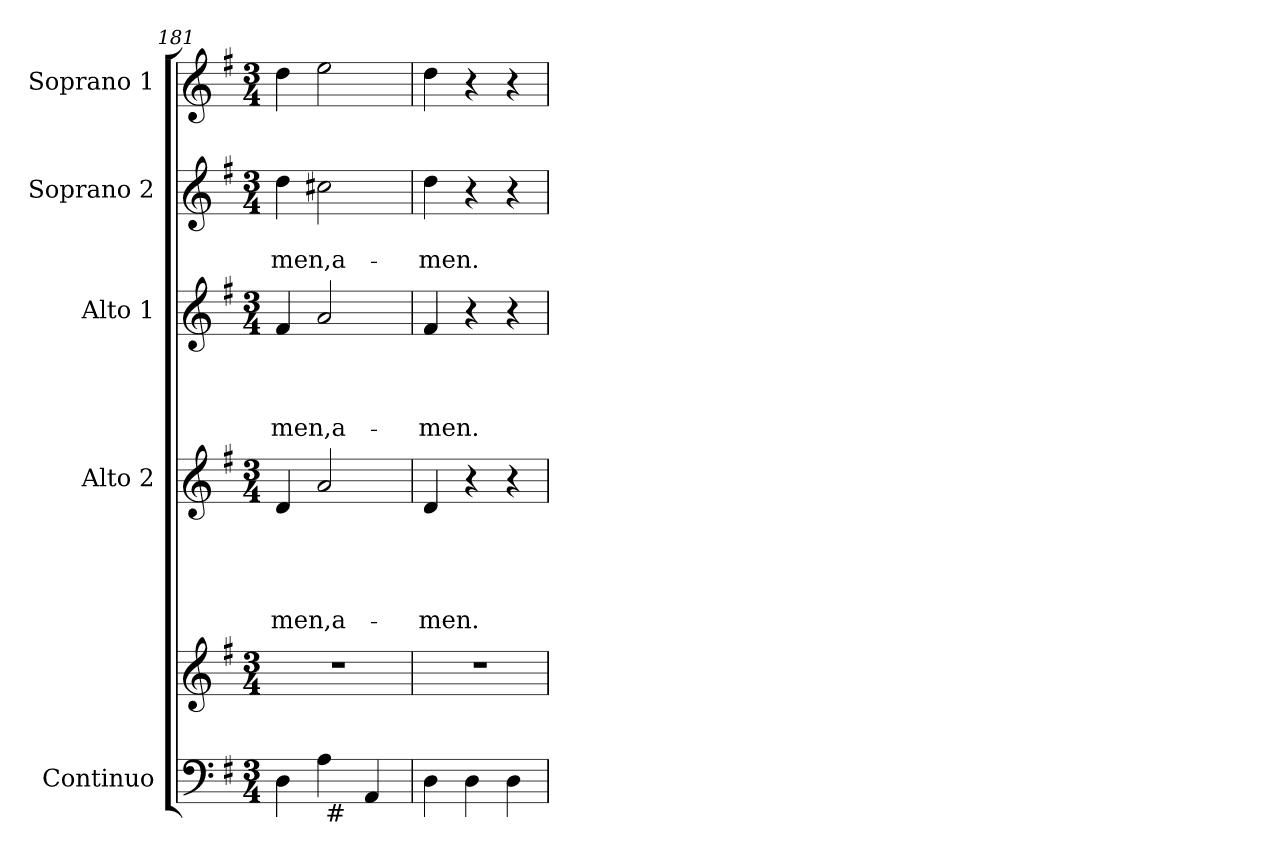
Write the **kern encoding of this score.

**kern	**kern	**kern	**text	**text	**text	**text	**text	**kern	**text	**text	**text	**text	**kern	**text	**text	**kern
*part5	*part5	*part4	*part4	*part4	*part4	*part4	*part4	*part3	*part3	*part3	*part3	*part3	*part2	*part2	*part2	*part1
*staff6	*staff5	*staff4	*staff4	*staff4	*staff4	*staff4	*staff4	*staff3	*staff3	*staff3	*staff3	*staff3	*staff2	*staff2	*staff2	*staff1
*I"Continuo	*	*I"Alto 2	*	*	*	*	*	*I"Alto 1	*	*	*	*	*I"Soprano 2	*	*	*I"Soprano 1
*	*	*I'A. 2	*	*	*	*	*	*I'A. 1	*	*	*	*	*I'S. 2	*	*	*I'S. 1
*clefF4	*clefG2	*clefG2	*	*	*	*	*	*clefG2	*	*	*	*	*clefG2	*	*	*clefG2
*k[f#]	*k[f#]	*k[f#]	*	*	*	*	*	*k[f#]	*	*	*	*	*k[f#]	*	*	*k[f#]
*G:	*G:	*G:	*	*	*	*	*	*G:	*	*	*	*	*G:	*	*	*G:
*M3/4	*M3/4	*M3/4	*	*	*	*	*	*M3/4	*	*	*	*	*M3/4	*	*	*M3/4
=181	=181	=181	=181	=181	=181	=181	=181	=181	=181	=181	=181	=181	=181	=181	=181	=181
!	!LO:N:vis=1	!	!	!	!	!	!LO:LY:b	!	!	!	!	!LO:LY:b	!	!	!LO:LY:b	!
*^	*	*	*	*	*	*	*	*	*	*	*	*	*	*	*	*
4D\	4ryy	2.r	4d/	.	.	.	.	-men,a-	4f#/	.	.	.	-men,a-	4dd\	.	-men,a-	4dd\
4A\	64ryy	.	2a/	.	.	.	.	.	2a/	.	.	.	.	2cc#X\	.	.	2ee\
!	!LO:TX:b:t=#	!	!	!	!	!	!	!	!	!	!	!	!	!	!	!	!
.	4ryy	.	.	.	.	.	.	.	.	.	.	.	.	.	.	.	.
4AA/	.	.	.	.	.	.	.	.	.	.	.	.	.	.	.	.	.
.	8...ryy	.	.	.	.	.	.	.	.	.	.	.	.	.	.	.	.
=182	=182	=182	=182	=182	=182	=182	=182	=182	=182	=182	=182	=182	=182	=182	=182	=182	=182
!	!	!LO:N:vis=1	!	!	!	!	!	!LO:LY:b	!	!	!	!	!LO:LY:b	!	!	!LO:LY:b	!
*v	*v	*	*	*	*	*	*	*	*	*	*	*	*	*	*	*	*
4D\	2.r	4d/	.	.	.	.	-men.	4f#/	.	.	.	-men.	4dd\	.	-men.	4dd\
4D\	.	4r	.	.	.	.	.	4r	.	.	.	.	4r	.	.	4r
4D\	.	4r	.	.	.	.	.	4r	.	.	.	.	4r	.	.	4r
=	=	=	=	=	=	=	=	=	=	=	=	=	=	=	=	=
*-	*-	*-	*-	*-	*-	*-	*-	*-	*-	*-	*-	*-	*-	*-	*-	*-
